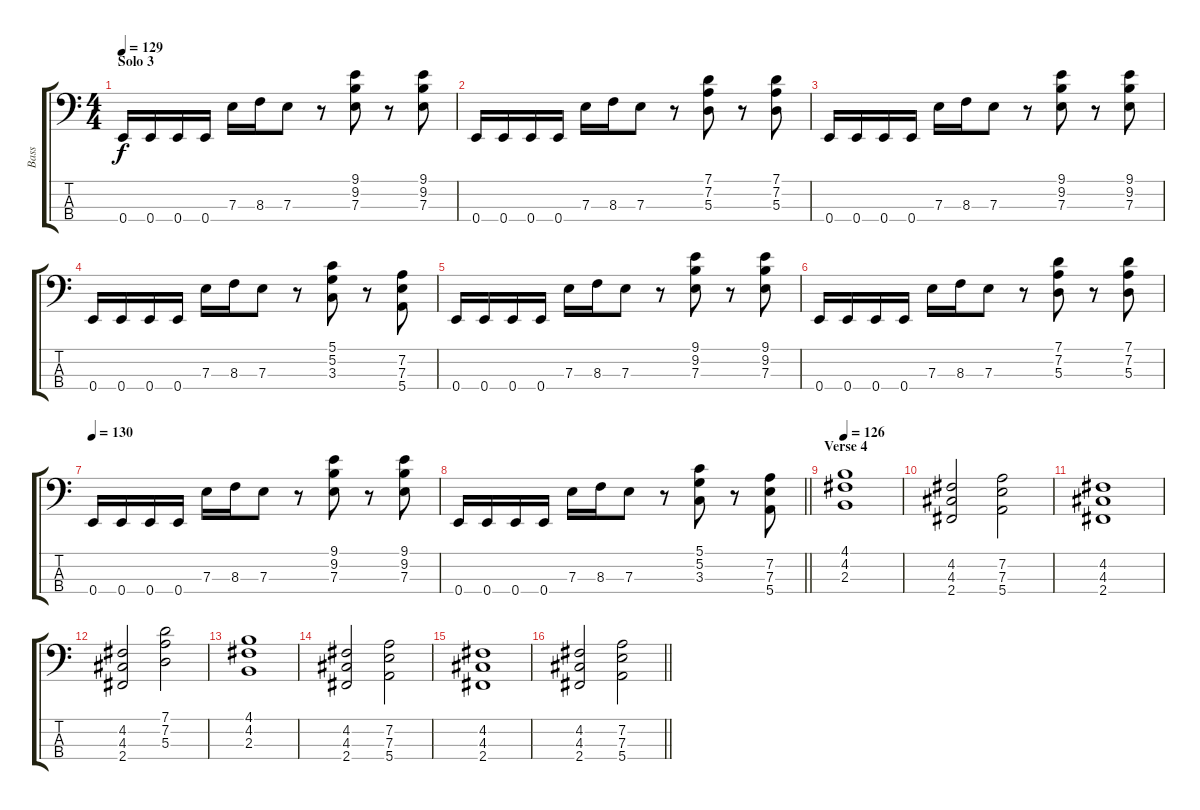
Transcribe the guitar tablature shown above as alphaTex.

\track ("Bass" "Bass") {instrument electricbassfinger}
\staff {score tabs}
\tuning (G2 D2 A1 E1) {hide}
\ts (4 4)
\section ("" "Solo 3")
\tempo 129
\clef f4
\ks c
0.4.16{dy f} 0.4.16 0.4.16 0.4.16 7.3.16 8.3.16 7.3.8 r.8 (9.1 9.2 7.3).8 r.8 (9.1 9.2 7.3).8 |
0.4.16 0.4.16 0.4.16 0.4.16 7.3.16 8.3.16 7.3.8 r.8 (7.1 7.2 5.3).8 r.8 (7.1 7.2 5.3).8 |
0.4.16 0.4.16 0.4.16 0.4.16 7.3.16 8.3.16 7.3.8 r.8 (9.1 9.2 7.3).8 r.8 (9.1 9.2 7.3).8 |
0.4.16 0.4.16 0.4.16 0.4.16 7.3.16 8.3.16 7.3.8 r.8 (5.1 5.2 3.3).8 r.8 (7.2 7.3 5.4).8 |
0.4.16 0.4.16 0.4.16 0.4.16 7.3.16 8.3.16 7.3.8 r.8 (9.1 9.2 7.3).8 r.8 (9.1 9.2 7.3).8 |
0.4.16 0.4.16 0.4.16 0.4.16 7.3.16 8.3.16 7.3.8 r.8 (7.1 7.2 5.3).8 r.8 (7.1 7.2 5.3).8 |
\tempo 130
0.4.16 0.4.16 0.4.16 0.4.16 7.3.16 8.3.16 7.3.8 r.8 (9.1 9.2 7.3).8 r.8 (9.1 9.2 7.3).8 |
\barLineRight lightlight
0.4.16 0.4.16 0.4.16 0.4.16 7.3.16 8.3.16 7.3.8 r.8 (5.1 5.2 3.3).8 r.8 (7.2 7.3 5.4).8 |
\section ("" "Verse 4")
\tempo 126
(4.1 4.2 2.3).1 |
(4.2 4.3 2.4).2 (7.2 7.3 5.4).2 |
(4.2 4.3 2.4).1 |
(4.2 4.3 2.4).2 (7.1 7.2 5.3).2 |
(4.1 4.2 2.3).1 |
(4.2 4.3 2.4).2 (7.2 7.3 5.4).2 |
(4.2 4.3 2.4).1 |
\barLineRight lightlight
(4.2 4.3 2.4).2 (7.2 7.3 5.4).2
